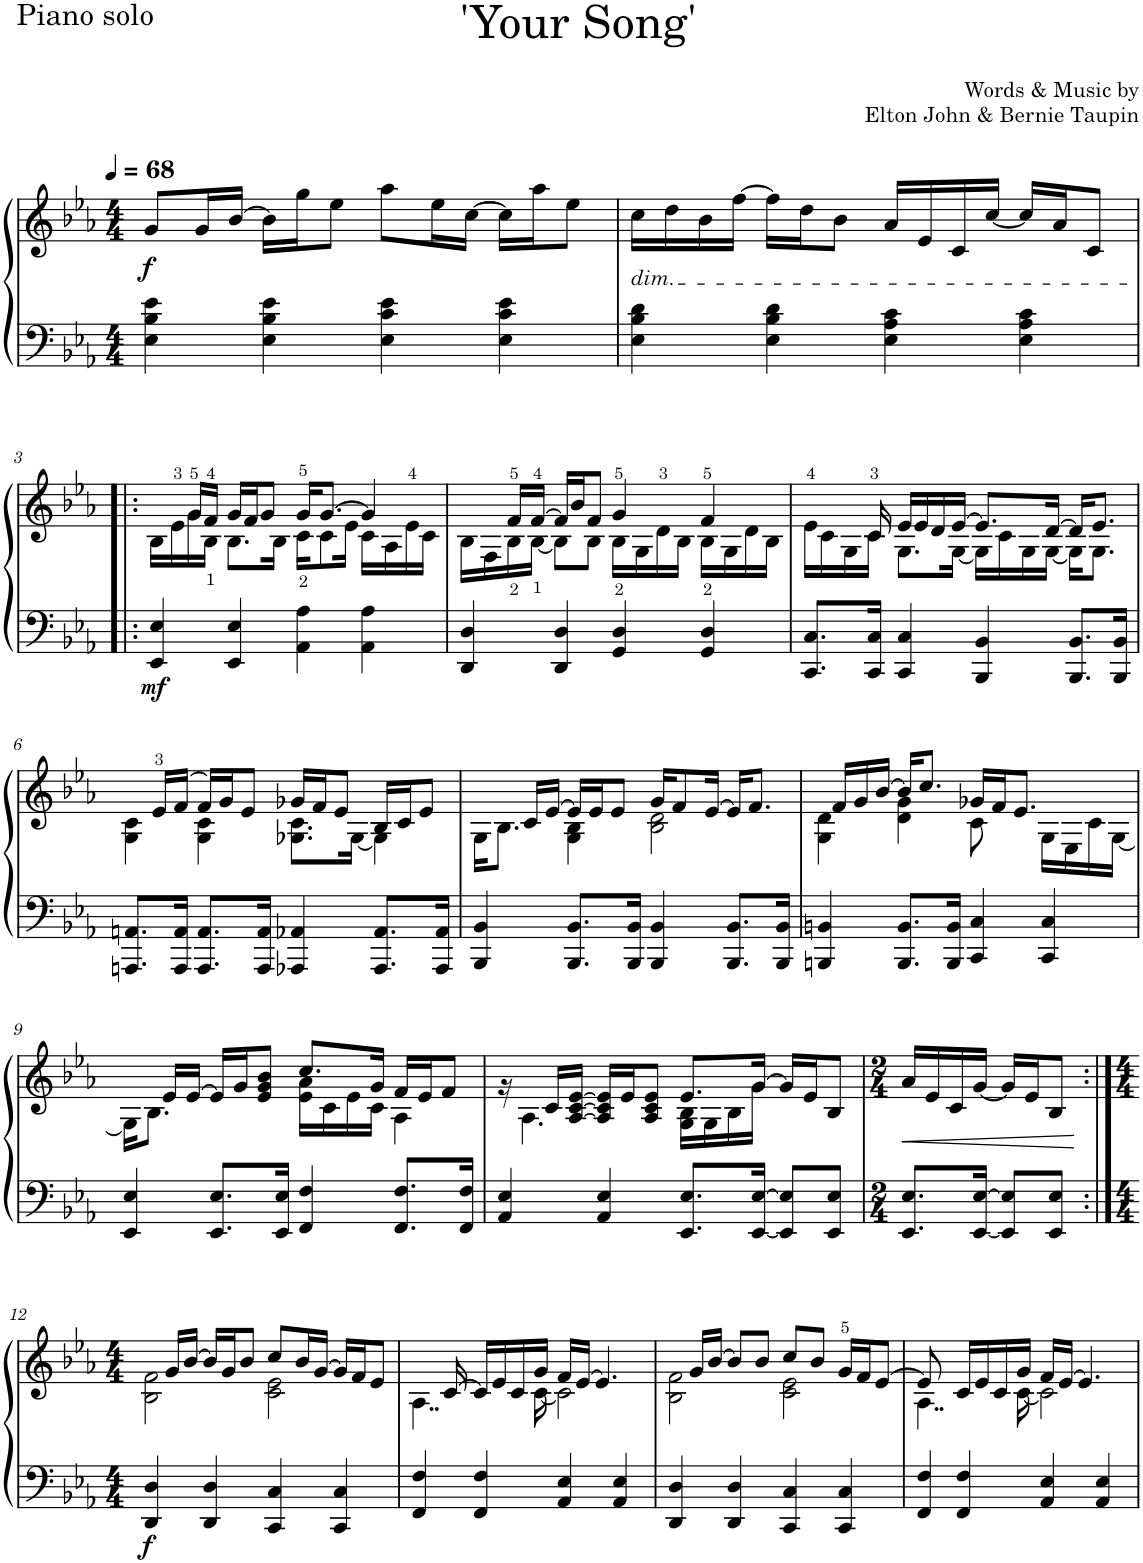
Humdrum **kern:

**kern	**kern	**dynam
*part1	*part1	*part1
*staff2	*staff1	*staff1/2
*I"Piano	*	*
*I'Pno.	*	*
*clefF4	*clefG2	*
*k[b-e-a-]	*k[b-e-a-]	*
*M4/4	*M4/4	*
*MM68	*MM68	*
=1	=1	=1
!	!	!LO:DY:b
4E-\ 4B-\ 4e-\	8g/L	f
.	16g/L	.
.	[16b-/JJ	.
4E-\ 4B-\ 4e-\	16b-\LL]	.
.	16gg\J	.
.	8ee-\J	.
4E-\ 4c\ 4e-\	8aa-\L	.
.	16ee-\L	.
.	[16cc\JJ	.
4E-\ 4c\ 4e-\	16cc\LL]	.
.	16aa-\J	.
.	8ee-\J	.
=2	=2	=2
!	!LO:TX:b:i:t=dim.	!
4E-\ 4B-\ 4d\	16cc\LL	.
.	16dd\	.
.	16b-\	.
.	[16ff\JJ	.
4E-\ 4B-\ 4d\	16ff\LL]	.
.	16dd\J	.
.	8b-\J	.
4E-\ 4A-\ 4c\	16a-/LL	.
.	16e-/	.
.	16c/	.
.	[16cc/JJ	.
4E-\ 4A-\ 4c\	16cc/LL]	.
.	16a-/J	.
.	8c/J	.
!!LO:LB:g=z
=3!|:	=3!|:	=3!|:
*	*^	*
!	!	!	!LO:DY:b=2
4EE-/ 4E-/	8ryy	16B-\LL	mf
.	.	16e->\	.
.	16g/LL	16g>\	.
.	16f/JJ	16B-\JJ	.
4EE-/ 4E-/	16g/LL	8.B-\L	.
.	16f/J	.	.
.	8g/J	.	.
.	.	16B-\Jk	.
4AA-\ 4A-\	16g/KL	16c\KL	.
.	[8.g/J	8c\	.
.	.	16e-\Jk	.
4AA-\ 4A-\	4g/]	16c\LL	.
.	.	16A-\	.
.	.	16e->\	.
.	.	16c\JJ	.
=4	=4	=4	=4
4DD/ 4D/	8ryy	16B-\LL	.
.	.	16F\	.
.	16f/LL	16B-\	.
.	[16f/JJ	[16B-\JJ	.
4DD/ 4D/	16f/LL]	8B-\L]	.
.	16b-/J	.	.
.	8f/J	8B-\J	.
4GG/ 4D/	4g/	16B->\LL	.
.	.	16G\	.
.	.	16d>\	.
.	.	16B-\JJ	.
4GG/ 4D/	4f/	16B->\LL	.
.	.	16G\	.
.	.	16d\	.
.	.	16B-\JJ	.
=5	=5	=5	=5
8.CC/ 8.C/L	8.ryy	16e->\LL	.
.	.	16c\	.
.	.	16G\	.
16CC/ 16C/Jk	16c/	16c>\JJ	.
4CC/ 4C/	16e-/LL	8.G\L	.
.	16e-/	.	.
.	16d/	.	.
.	[16e-/JJ	[16G\Jk	.
4BBB-/ 4BB-/	8.e-/L]	16G\LL]	.
.	.	16c\	.
.	.	16G\	.
.	[16d/Jk	[16G\JJ	.
8.BBB-/ 8.BB-/L	16d/KL]	16G\KL]	.
.	8.e-/J	8.G\J	.
16BBB-/ 16BB-/Jk	.	.	.
!!LO:LB:g=z	!!
=6	=6	=6	=6
8.AAAn/ 8.AAn/L	8ryy	4G\ 4c\	.
.	16e-/LL	.	.
16AAA/ 16AA/Jk	(16f/JJ	.	.
8.AAA/ 8.AA/L	16f/LL)	4G\ 4c\	.
.	16g/J	.	.
.	8e-/J	.	.
16AAA/ 16AA/Jk	.	.	.
4AAA-X/ 4AA-X/	16g-X/LL	8.G-X\ 8.c\L	.
.	16f/J	.	.
.	8e-/J	.	.
.	.	[16G-\Jk	.
8.AAA-/ 8.AA-/L	16B-/LL	4G-\]	.
.	16c/J	.	.
.	8e-/J	.	.
16AAA-/ 16AA-/Jk	.	.	.
=7	=7	=7	=7
4BBB-/ 4BB-/	8ryy	16G\KL	.
.	.	8.B-\J	.
.	16c/LL	.	.
.	[16e-/JJ	.	.
8.BBB-/ 8.BB-/L	16e-/LL]	4G\ 4B-\	.
.	16e-/J	.	.
.	8e-/J	.	.
16BBB-/ 16BB-/Jk	.	.	.
4BBB-/ 4BB-/	16g/KL	2B-\ 2d\	.
.	8f/	.	.
.	[16e-/Jk	.	.
8.BBB-/ 8.BB-/L	16e-/KL]	.	.
.	8.f/J	.	.
16BBB-/ 16BB-/Jk	.	.	.
=8	=8	=8	=8
4BBBn/ 4BBn/	16ryy	4G\ 4d\	.
.	16f/LL	.	.
.	16g/	.	.
.	[16b-/JJ	.	.
8.BBB/ 8.BB/L	16b-/KL]	4d\ 4g\	.
.	8.cc/J	.	.
16BBB/ 16BB/Jk	.	.	.
4CC/ 4C/	16g-X/LL	8c\	.
.	16f/J	.	.
.	8.e-/J	8ryy	.
4CC/ 4C/	.	16G\LL	.
.	16ryy	16E-\	.
.	8ryy	16c\	.
.	.	[16G\JJ	.
!!LO:LB:g=z	!!
=9	=9	=9	=9
4EE-/ 4E-/	8ryy	16G\KL]	.
.	.	8.B-\J	.
.	16e-/LL	.	.
.	[16e-/JJ	.	.
8.EE-/ 8.E-/L	16e-/LL]	4ryy	.
.	16g/J	.	.
.	8e-/ 8g/ 8b-/J	.	.
16EE-/ 16E-/Jk	.	.	.
4FF/ 4F/	8.cc/L	16e-\ 16a-\LL	.
.	.	16c\	.
.	.	16e-\	.
.	16g/Jk	16c\JJ	.
8.FF/ 8.F/L	16f/LL	4A-\	.
.	16e-/J	.	.
.	8f/J	.	.
16FF/ 16F/Jk	.	.	.
=10	=10	=10	=10
4AA-/ 4E-/	8ryy	16r	.
.	.	4.A-\	.
.	16c/LL	.	.
.	[16A-/ [16c/ [16e-/JJ	.	.
4AA-/ 4E-/	16A-/] 16c/] 16e-/]LL	.	.
.	16e-/J	.	.
.	8A-/ 8c/ 8e-/J	.	.
.	.	16ryy	.
8.EE-/ 8.E-/L	8.e-/L	16G\ 16B-\LL	.
.	.	16G\	.
.	.	16B-\	.
[16EE-/ [16E-/Jk	[16g/Jk	16g\JJ	.
8EE-/] 8E-/]L	16g/LL]	4ryy	.
.	16e-/J	.	.
8EE-/ 8E-/J	8B-/J	.	.
*	*v	*v	*
=11	=11	=11
*M2/4	*M2/4	*
!	!	!LO:HP:b
8.EE-/ 8.E-/L	16a-/LL	<
.	16e-/	.
.	16c/	.
[16EE-/ [16E-/Jk	[16g/JJ	.
8EE-/] 8E-/]L	16g/LL]	.
.	16e-/J	.
8EE-/ 8E-/J	8B-/J	.
.	.	[
!!LO:LB:g=z
=12:|!	=12:|!	=12:|!
*M4/4	*M4/4	*
*	*^	*
!	!	!	!LO:DY:b=2
4DD/ 4D/	8ryy	2B-\ 2f\	f
.	16g/LL	.	.
.	[16b-/JJ	.	.
4DD/ 4D/	16b-/LL]	.	.
.	16g/J	.	.
.	8b-/J	.	.
4CC/ 4C/	8cc/L	2c\ 2e-\	.
.	16b-/L	.	.
.	[16g/JJ	.	.
4CC/ 4C/	16g/LL]	.	.
.	16f/J	.	.
.	8e-/J	.	.
=13	=13	=13	=13
4FF/ 4F/	8ryy	4..A-\	.
.	16ryy	.	.
.	[16c/	.	.
4FF/ 4F/	16c/LL]	.	.
.	16e-/	.	.
.	16c/	.	.
.	16g/JJ	[16c\	.
4AA-/ 4E-/	16f/LL	2c\]	.
.	[16e-/JJ	.	.
.	4.e-/]	.	.
4AA-/ 4E-/	.	.	.
=14	=14	=14	=14
4DD/ 4D/	8ryy	2B-\ 2f\	.
.	16g/LL	.	.
.	[16b-/JJ	.	.
4DD/ 4D/	8b-/L]	.	.
.	8b-/J	.	.
4CC/ 4C/	8cc/L	2c\ 2e-\	.
.	8b-/J	.	.
4CC/ 4C/	16g/LL	.	.
.	16f/J	.	.
.	[8e-/J	.	.
=15	=15	=15	=15
4FF/ 4F/	8e-/]	4..A-\	.
.	8ryy	.	.
4FF/ 4F/	16c/LL	.	.
.	16e-/	.	.
.	16c/	.	.
.	16g/JJ	[16c\	.
4AA-/ 4E-/	16f/LL	2c\]	.
.	[16e-/JJ	.	.
.	4.e-/]	.	.
4AA-/ 4E-/	.	.	.
*	*v	*v	*
=	=	=
*-	*-	*-
